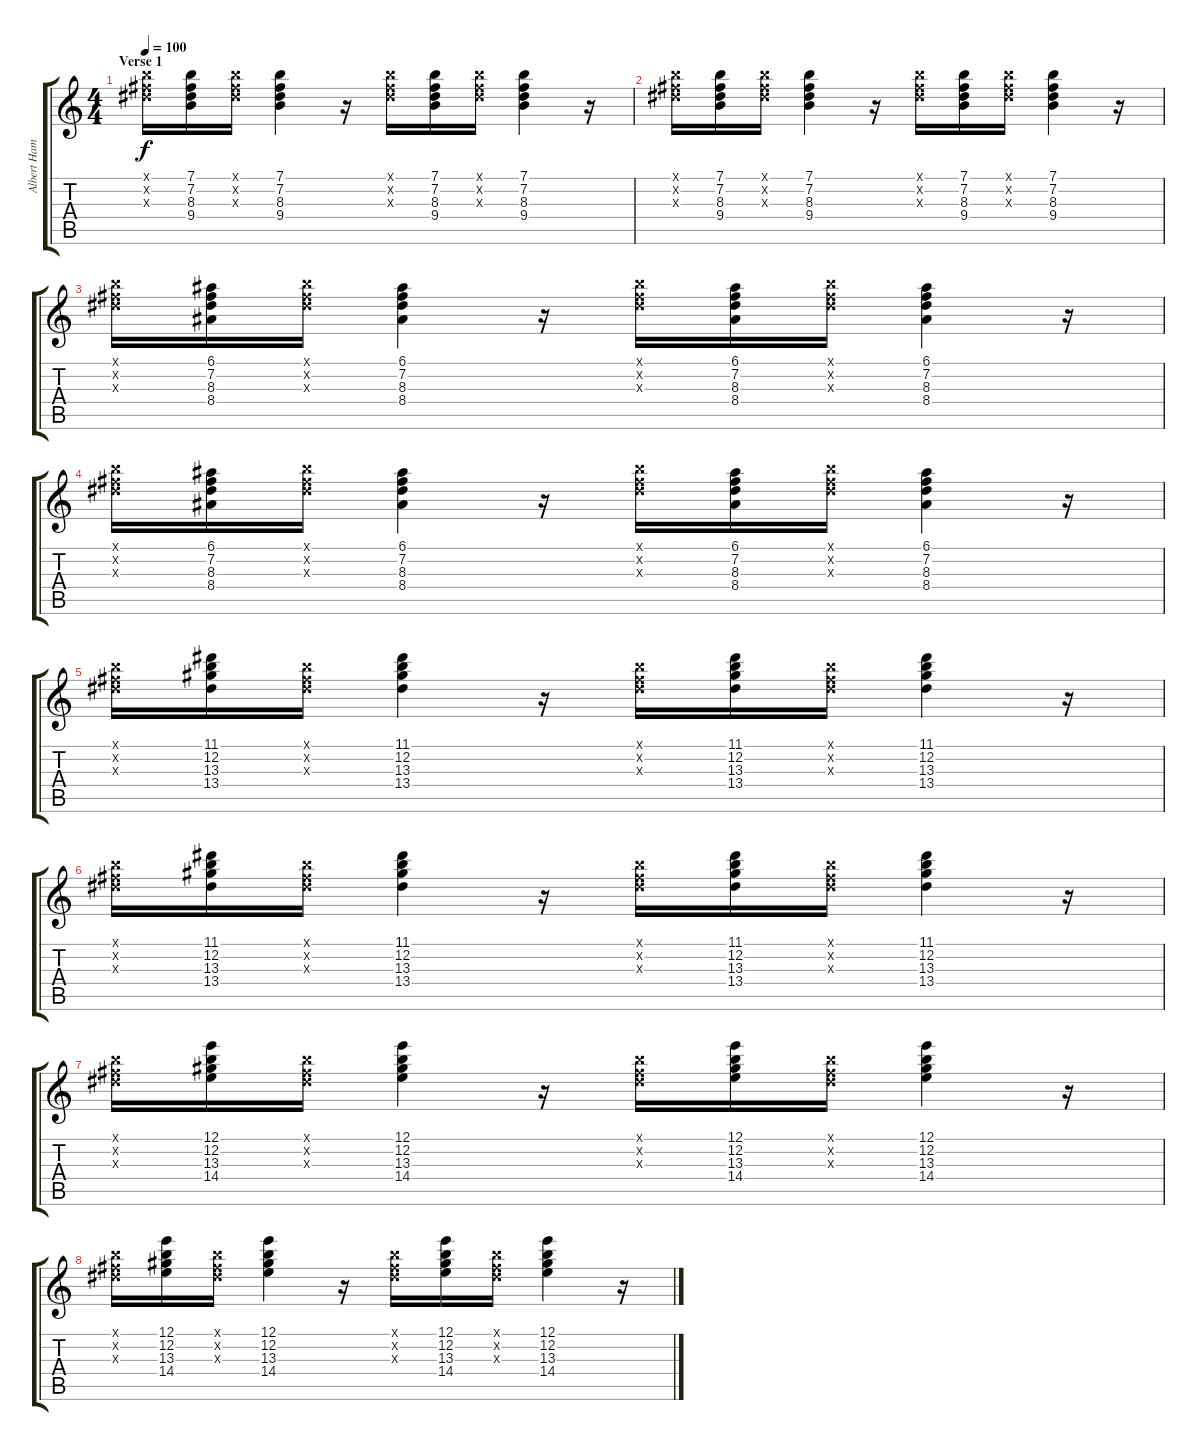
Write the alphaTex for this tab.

\track ("Albert Hammond Jr. (Clean)" "Albert Ham") {instrument electricguitarclean}
\staff {score tabs}
\tuning (E4 B3 G3 D3 A2 E2) {hide}
\ts (4 4)
\section ("" "Verse 1")
\tempo 100
\clef g2
\ks c
(7.1{x} 7.2{x} 8.3{x}).16{dy f} (7.1 7.2 8.3 9.4).16 (7.1{x} 7.2{x} 8.3{x}).16 (7.1 7.2 8.3 9.4).4 r.16 (7.1{x} 7.2{x} 8.3{x}).16 (7.1 7.2 8.3 9.4).16 (7.1{x} 7.2{x} 8.3{x}).16 (7.1 7.2 8.3 9.4).4 r.16 |
(7.1{x} 7.2{x} 8.3{x}).16 (7.1 7.2 8.3 9.4).16 (7.1{x} 7.2{x} 8.3{x}).16 (7.1 7.2 8.3 9.4).4 r.16 (7.1{x} 7.2{x} 8.3{x}).16 (7.1 7.2 8.3 9.4).16 (7.1{x} 7.2{x} 8.3{x}).16 (7.1 7.2 8.3 9.4).4 r.16 |
(7.1{x} 7.2{x} 8.3{x}).16 (6.1 7.2 8.3 8.4).16 (7.1{x} 7.2{x} 8.3{x}).16 (6.1 7.2 8.3 8.4).4 r.16 (7.1{x} 7.2{x} 8.3{x}).16 (6.1 7.2 8.3 8.4).16 (7.1{x} 7.2{x} 8.3{x}).16 (6.1 7.2 8.3 8.4).4 r.16 |
(7.1{x} 7.2{x} 8.3{x}).16 (6.1 7.2 8.3 8.4).16 (7.1{x} 7.2{x} 8.3{x}).16 (6.1 7.2 8.3 8.4).4 r.16 (7.1{x} 7.2{x} 8.3{x}).16 (6.1 7.2 8.3 8.4).16 (7.1{x} 7.2{x} 8.3{x}).16 (6.1 7.2 8.3 8.4).4 r.16 |
(7.1{x} 7.2{x} 8.3{x}).16 (11.1 12.2 13.3 13.4).16 (7.1{x} 7.2{x} 8.3{x}).16 (11.1 12.2 13.3 13.4).4 r.16 (7.1{x} 7.2{x} 8.3{x}).16 (11.1 12.2 13.3 13.4).16 (7.1{x} 7.2{x} 8.3{x}).16 (11.1 12.2 13.3 13.4).4 r.16 |
(7.1{x} 7.2{x} 8.3{x}).16 (11.1 12.2 13.3 13.4).16 (7.1{x} 7.2{x} 8.3{x}).16 (11.1 12.2 13.3 13.4).4 r.16 (7.1{x} 7.2{x} 8.3{x}).16 (11.1 12.2 13.3 13.4).16 (7.1{x} 7.2{x} 8.3{x}).16 (11.1 12.2 13.3 13.4).4 r.16 |
(7.1{x} 7.2{x} 8.3{x}).16 (12.1 12.2 13.3 14.4).16 (7.1{x} 7.2{x} 8.3{x}).16 (12.1 12.2 13.3 14.4).4 r.16 (7.1{x} 7.2{x} 8.3{x}).16 (12.1 12.2 13.3 14.4).16 (7.1{x} 7.2{x} 8.3{x}).16 (12.1 12.2 13.3 14.4).4 r.16 |
(7.1{x} 7.2{x} 8.3{x}).16 (12.1 12.2 13.3 14.4).16 (7.1{x} 7.2{x} 8.3{x}).16 (12.1 12.2 13.3 14.4).4 r.16 (7.1{x} 7.2{x} 8.3{x}).16 (12.1 12.2 13.3 14.4).16 (7.1{x} 7.2{x} 8.3{x}).16 (12.1 12.2 13.3 14.4).4 r.16
